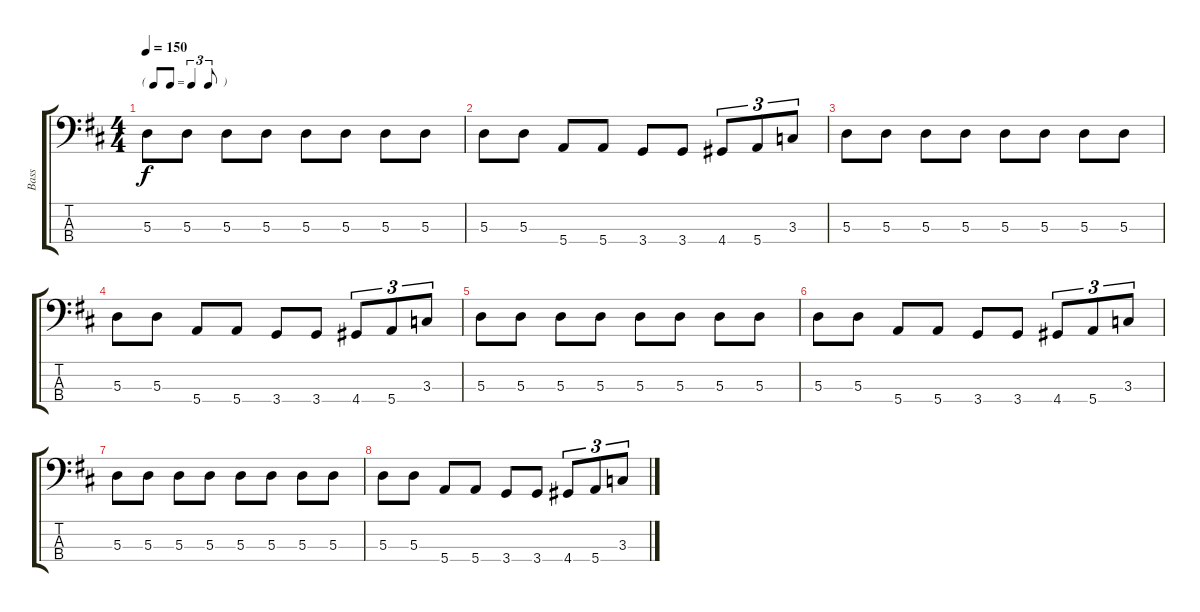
\track ("Bass" "Bass") {instrument electricbassfinger}
\staff {score tabs}
\tuning (G2 D2 A1 E1) {hide}
\ts (4 4)
\tf triplet8th
\tempo 150
\clef f4
\ks d
5.3.8{dy f volume 4} 5.3.8 5.3.8 5.3.8 5.3.8 5.3.8 5.3.8 5.3.8 |
5.3.8 5.3.8 5.4.8 5.4.8 3.4.8 3.4.8 4.4.8{tu (3 2)} 5.4.8{tu (3 2)} 3.3.8{tu (3 2)} |
5.3.8 5.3.8 5.3.8 5.3.8 5.3.8 5.3.8 5.3.8 5.3.8 |
5.3.8 5.3.8 5.4.8 5.4.8 3.4.8 3.4.8 4.4.8{tu (3 2)} 5.4.8{tu (3 2)} 3.3.8{tu (3 2)} |
5.3.8{volume 4} 5.3.8 5.3.8 5.3.8 5.3.8 5.3.8 5.3.8 5.3.8 |
5.3.8 5.3.8 5.4.8 5.4.8 3.4.8 3.4.8 4.4.8{tu (3 2)} 5.4.8{tu (3 2)} 3.3.8{tu (3 2)} |
5.3.8 5.3.8 5.3.8 5.3.8 5.3.8 5.3.8 5.3.8 5.3.8 |
5.3.8 5.3.8 5.4.8 5.4.8 3.4.8 3.4.8 4.4.8{tu (3 2)} 5.4.8{tu (3 2)} 3.3.8{tu (3 2)}
